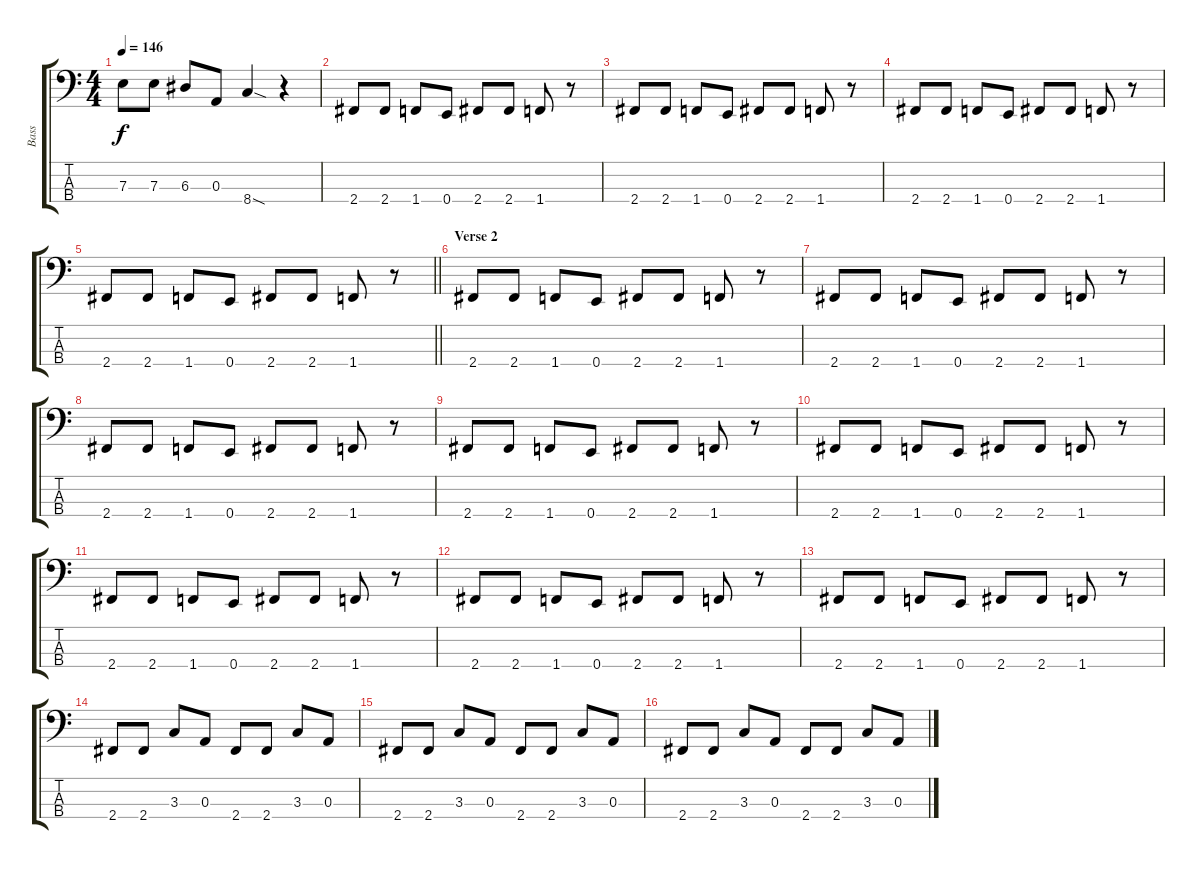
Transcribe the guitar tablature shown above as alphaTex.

\track ("Bass" "Bass") {instrument electricbasspick}
\staff {score tabs}
\tuning (G2 D2 A1 E1) {hide}
\ts (4 4)
\tempo 146
\clef f4
\ks c
7.3.8{dy f} 7.3.8 6.3.8 0.3.8 8.4{sod}.4 r.4 |
2.4.8 2.4.8 1.4.8 0.4.8 2.4.8 2.4.8 1.4.8 r.8 |
2.4.8 2.4.8 1.4.8 0.4.8 2.4.8 2.4.8 1.4.8 r.8 |
2.4.8 2.4.8 1.4.8 0.4.8 2.4.8 2.4.8 1.4.8 r.8 |
\barLineRight lightlight
2.4.8 2.4.8 1.4.8 0.4.8 2.4.8 2.4.8 1.4.8 r.8 |
\section ("" "Verse 2")
2.4.8 2.4.8 1.4.8 0.4.8 2.4.8 2.4.8 1.4.8 r.8 |
2.4.8 2.4.8 1.4.8 0.4.8 2.4.8 2.4.8 1.4.8 r.8 |
2.4.8 2.4.8 1.4.8 0.4.8 2.4.8 2.4.8 1.4.8 r.8 |
2.4.8 2.4.8 1.4.8 0.4.8 2.4.8 2.4.8 1.4.8 r.8 |
2.4.8 2.4.8 1.4.8 0.4.8 2.4.8 2.4.8 1.4.8 r.8 |
2.4.8 2.4.8 1.4.8 0.4.8 2.4.8 2.4.8 1.4.8 r.8 |
2.4.8 2.4.8 1.4.8 0.4.8 2.4.8 2.4.8 1.4.8 r.8 |
2.4.8 2.4.8 1.4.8 0.4.8 2.4.8 2.4.8 1.4.8 r.8 |
2.4.8 2.4.8 3.3.8 0.3.8 2.4.8 2.4.8 3.3.8 0.3.8 |
2.4.8 2.4.8 3.3.8 0.3.8 2.4.8 2.4.8 3.3.8 0.3.8 |
2.4.8 2.4.8 3.3.8 0.3.8 2.4.8 2.4.8 3.3.8 0.3.8
